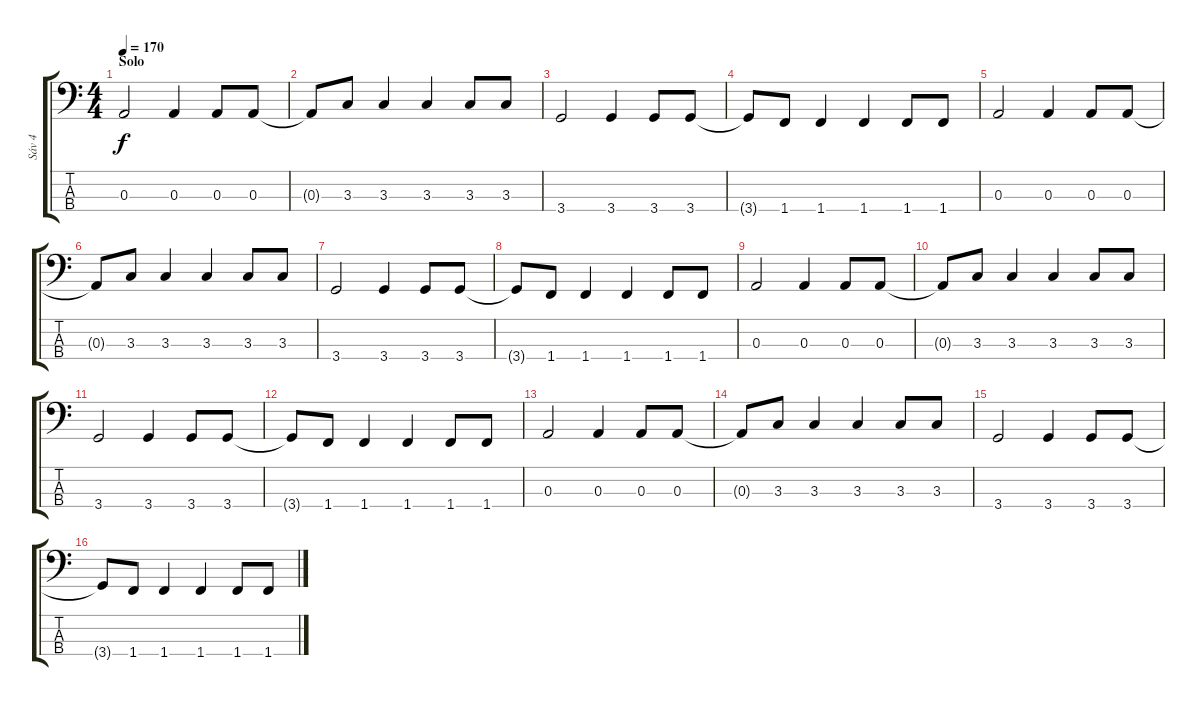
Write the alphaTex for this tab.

\track ("Sáv 4" "Sáv 4") {instrument electricbassfinger}
\staff {score tabs}
\tuning (G2 D2 A1 E1) {hide}
\ts (4 4)
\section ("" "Solo")
\tempo 170
\clef f4
\ks c
0.3.2{dy f} 0.3.4 0.3.8 0.3.8 |
0.3{t}.8 3.3.8 3.3.4 3.3.4 3.3.8 3.3.8 |
3.4.2 3.4.4 3.4.8 3.4.8 |
3.4{t}.8 1.4.8 1.4.4 1.4.4 1.4.8 1.4.8 |
0.3.2 0.3.4 0.3.8 0.3.8 |
0.3{t}.8 3.3.8 3.3.4 3.3.4 3.3.8 3.3.8 |
3.4.2 3.4.4 3.4.8 3.4.8 |
3.4{t}.8 1.4.8 1.4.4 1.4.4 1.4.8 1.4.8 |
0.3.2 0.3.4 0.3.8 0.3.8 |
0.3{t}.8 3.3.8 3.3.4 3.3.4 3.3.8 3.3.8 |
3.4.2 3.4.4 3.4.8 3.4.8 |
3.4{t}.8 1.4.8 1.4.4 1.4.4 1.4.8 1.4.8 |
0.3.2 0.3.4 0.3.8 0.3.8 |
0.3{t}.8 3.3.8 3.3.4 3.3.4 3.3.8 3.3.8 |
3.4.2 3.4.4 3.4.8 3.4.8 |
3.4{t}.8 1.4.8 1.4.4 1.4.4 1.4.8 1.4.8
